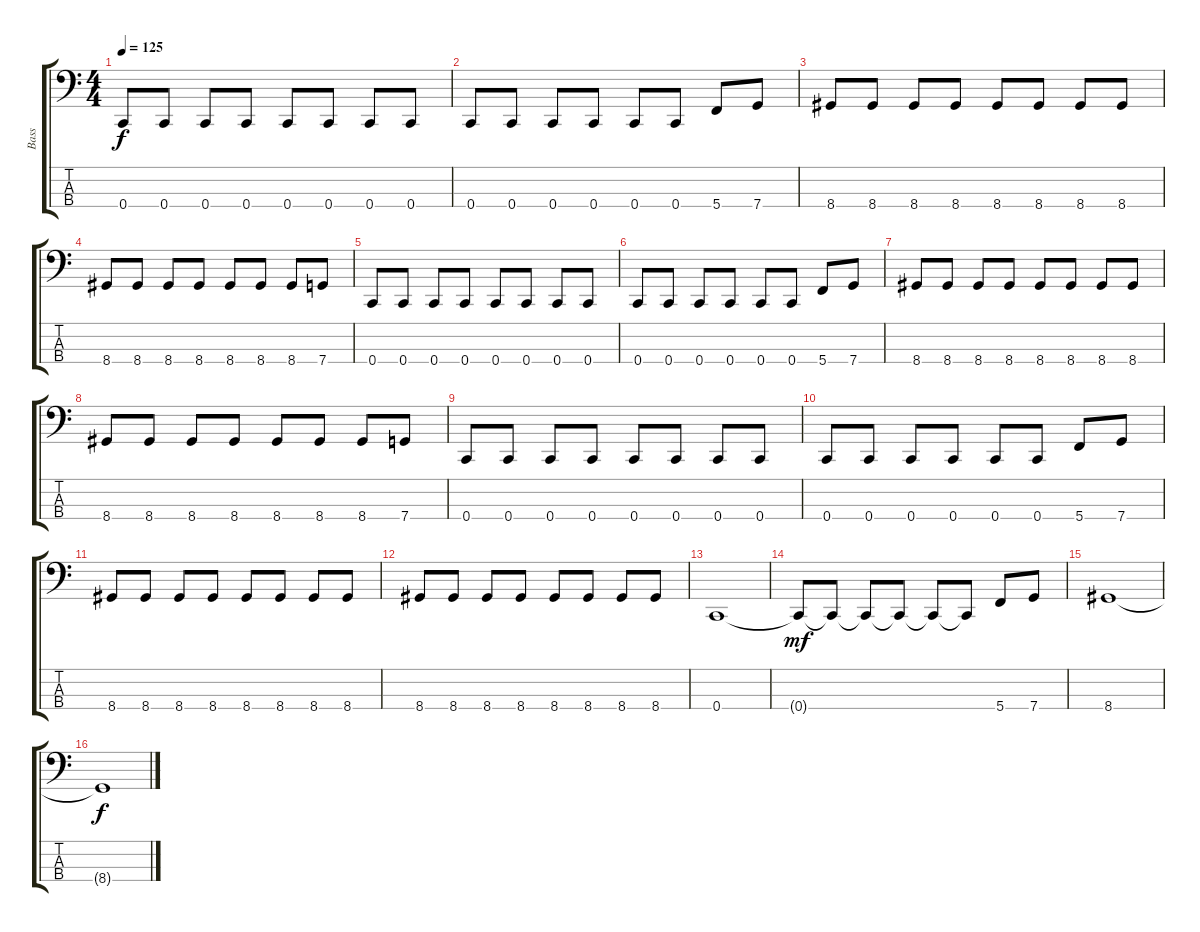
\track ("Bass" "Bass") {instrument electricbassfinger}
\staff {score tabs}
\tuning (F2 C2 G1 C1) {hide}
\ts (4 4)
\tempo 125
\clef f4
\ks c
0.4.8{dy f} 0.4.8 0.4.8 0.4.8 0.4.8 0.4.8 0.4.8 0.4.8 |
0.4.8 0.4.8 0.4.8 0.4.8 0.4.8 0.4.8 5.4.8 7.4.8 |
8.4.8 8.4.8 8.4.8 8.4.8 8.4.8 8.4.8 8.4.8 8.4.8 |
8.4.8 8.4.8 8.4.8 8.4.8 8.4.8 8.4.8 8.4.8 7.4.8 |
0.4.8 0.4.8 0.4.8 0.4.8 0.4.8 0.4.8 0.4.8 0.4.8 |
0.4.8 0.4.8 0.4.8 0.4.8 0.4.8 0.4.8 5.4.8 7.4.8 |
8.4.8 8.4.8 8.4.8 8.4.8 8.4.8 8.4.8 8.4.8 8.4.8 |
8.4.8 8.4.8 8.4.8 8.4.8 8.4.8 8.4.8 8.4.8 7.4.8 |
0.4.8 0.4.8 0.4.8 0.4.8 0.4.8 0.4.8 0.4.8 0.4.8 |
0.4.8 0.4.8 0.4.8 0.4.8 0.4.8 0.4.8 5.4.8 7.4.8 |
8.4.8 8.4.8 8.4.8 8.4.8 8.4.8 8.4.8 8.4.8 8.4.8 |
8.4.8 8.4.8 8.4.8 8.4.8 8.4.8 8.4.8 8.4.8 8.4.8 |
0.4.1 |
0.4{t}.8{dy mf} 0.4{t}.8 0.4{t}.8 0.4{t}.8 0.4{t}.8 0.4{t}.8 5.4.8 7.4.8 |
8.4.1 |
8.4{t}.1{dy f}
